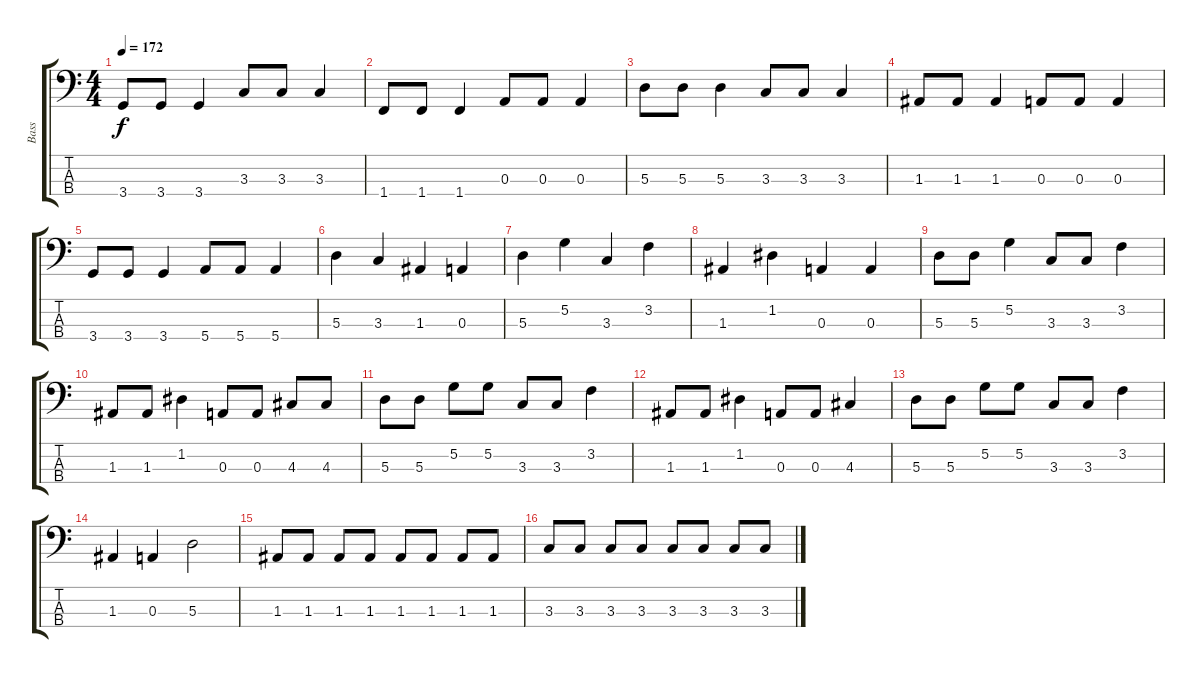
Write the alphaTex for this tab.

\track ("Bass" "Bass") {instrument electricbassfinger}
\staff {score tabs}
\tuning (G2 D2 A1 E1) {hide}
\ts (4 4)
\tempo 172
\clef f4
\ks c
3.4.8{dy f} 3.4.8 3.4.4 3.3.8 3.3.8 3.3.4 |
1.4.8 1.4.8 1.4.4 0.3.8 0.3.8 0.3.4 |
5.3.8 5.3.8 5.3.4 3.3.8 3.3.8 3.3.4 |
1.3.8 1.3.8 1.3.4 0.3.8 0.3.8 0.3.4 |
3.4.8 3.4.8 3.4.4 5.4.8 5.4.8 5.4.4 |
5.3.4 3.3.4 1.3.4 0.3.4 |
5.3.4 5.2.4 3.3.4 3.2.4 |
1.3.4 1.2.4 0.3.4 0.3.4 |
5.3.8 5.3.8 5.2.4 3.3.8 3.3.8 3.2.4 |
1.3.8 1.3.8 1.2.4 0.3.8 0.3.8 4.3.8 4.3.8 |
5.3.8 5.3.8 5.2.8 5.2.8 3.3.8 3.3.8 3.2.4 |
1.3.8 1.3.8 1.2.4 0.3.8 0.3.8 4.3.4 |
5.3.8 5.3.8 5.2.8 5.2.8 3.3.8 3.3.8 3.2.4 |
1.3.4 0.3.4 5.3.2 |
1.3.8 1.3.8 1.3.8 1.3.8 1.3.8 1.3.8 1.3.8 1.3.8 |
3.3.8 3.3.8 3.3.8 3.3.8 3.3.8 3.3.8 3.3.8 3.3.8
